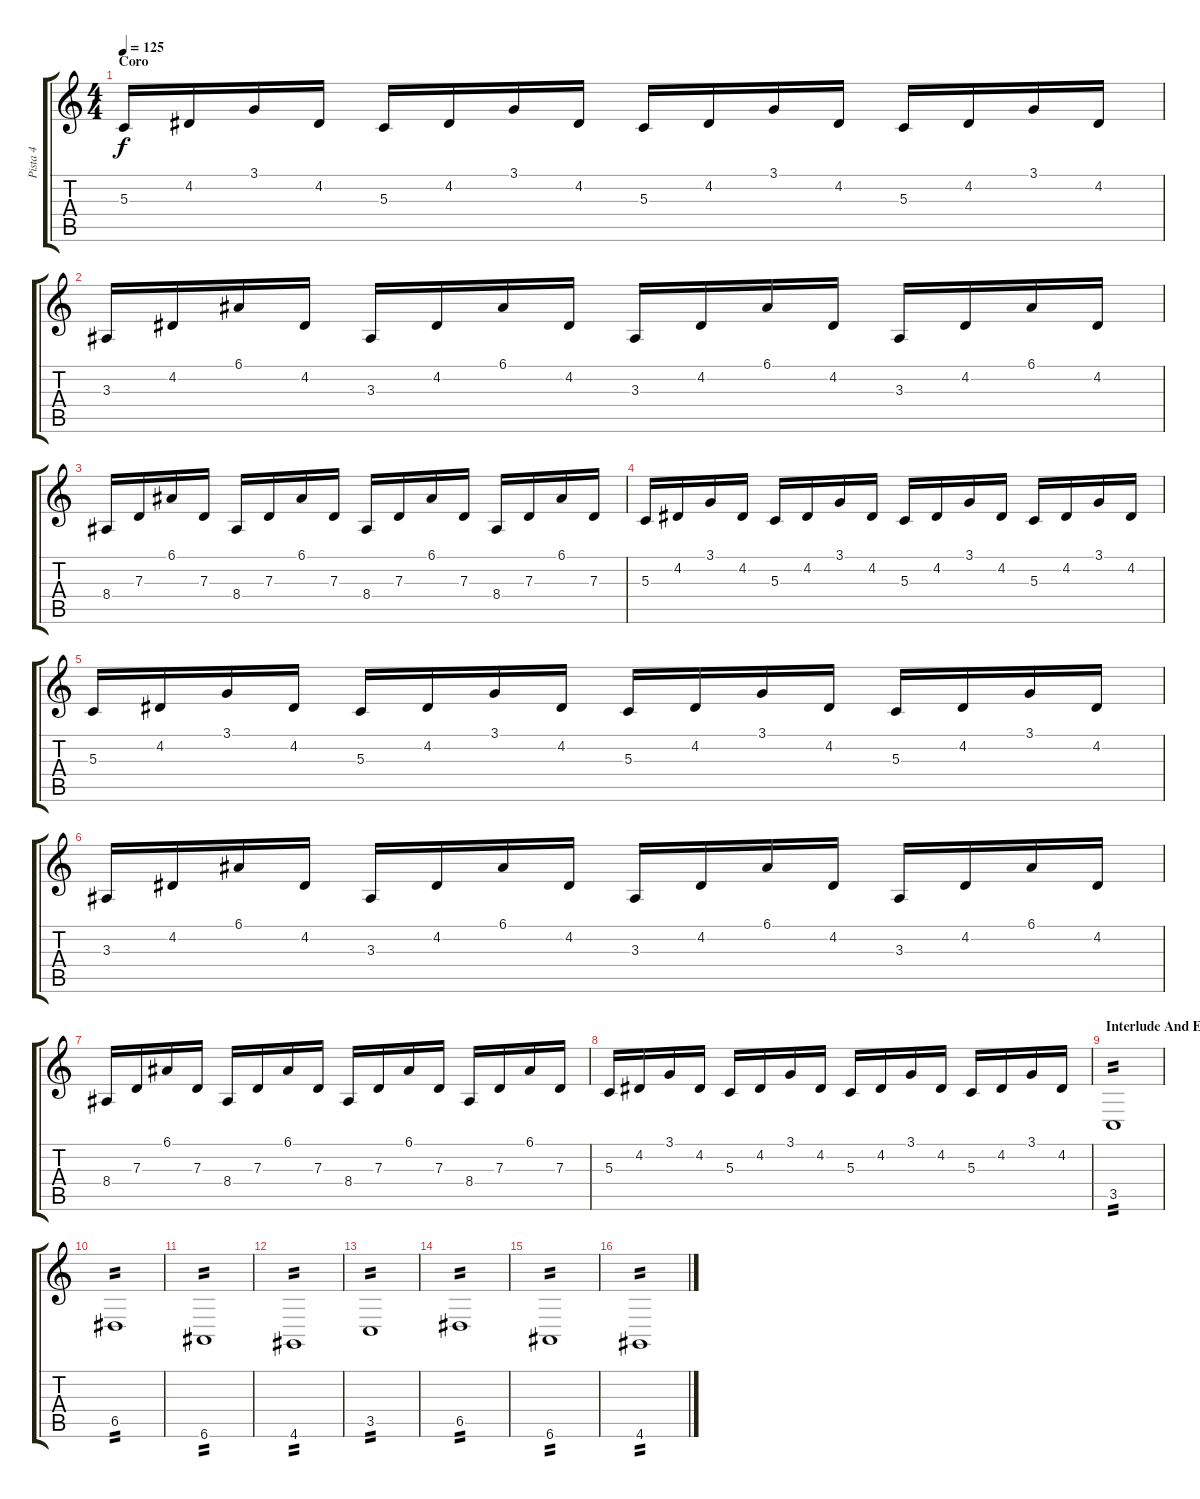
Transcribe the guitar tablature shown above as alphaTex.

\track ("Pista 4" "Pista 4") {instrument lead8bassandlead}
\staff {score tabs}
\tuning (E4 B3 G3 D3 A2 E2) {hide}
\ts (4 4)
\section ("" "Coro")
\tempo 125
\clef g2
\ks c
5.3.16{dy f volume 10} 4.2.16 3.1.16 4.2.16 5.3.16 4.2.16 3.1.16 4.2.16 5.3.16 4.2.16 3.1.16 4.2.16 5.3.16 4.2.16 3.1.16 4.2.16 |
3.3.16 4.2.16 6.1.16 4.2.16 3.3.16 4.2.16 6.1.16 4.2.16 3.3.16 4.2.16 6.1.16 4.2.16 3.3.16 4.2.16 6.1.16 4.2.16 |
8.4.16 7.3.16 6.1.16 7.3.16 8.4.16 7.3.16 6.1.16 7.3.16 8.4.16 7.3.16 6.1.16 7.3.16 8.4.16 7.3.16 6.1.16 7.3.16 |
5.3.16 4.2.16 3.1.16 4.2.16 5.3.16 4.2.16 3.1.16 4.2.16 5.3.16 4.2.16 3.1.16 4.2.16 5.3.16 4.2.16 3.1.16 4.2.16 |
5.3.16 4.2.16 3.1.16 4.2.16 5.3.16 4.2.16 3.1.16 4.2.16 5.3.16 4.2.16 3.1.16 4.2.16 5.3.16 4.2.16 3.1.16 4.2.16 |
3.3.16 4.2.16 6.1.16 4.2.16 3.3.16 4.2.16 6.1.16 4.2.16 3.3.16 4.2.16 6.1.16 4.2.16 3.3.16 4.2.16 6.1.16 4.2.16 |
8.4.16 7.3.16 6.1.16 7.3.16 8.4.16 7.3.16 6.1.16 7.3.16 8.4.16 7.3.16 6.1.16 7.3.16 8.4.16 7.3.16 6.1.16 7.3.16 |
5.3.16{volume 10} 4.2.16 3.1.16 4.2.16 5.3.16 4.2.16 3.1.16 4.2.16 5.3.16 4.2.16 3.1.16 4.2.16 5.3.16 4.2.16 3.1.16 4.2.16 |
\section ("" "Interlude And End")
3.5.1{tp 2 volume 13} |
6.5.1{tp 2} |
6.6.1{tp 2} |
4.6.1{tp 2} |
3.5.1{tp 2} |
6.5.1{tp 2} |
6.6.1{tp 2} |
4.6.1{tp 2}
